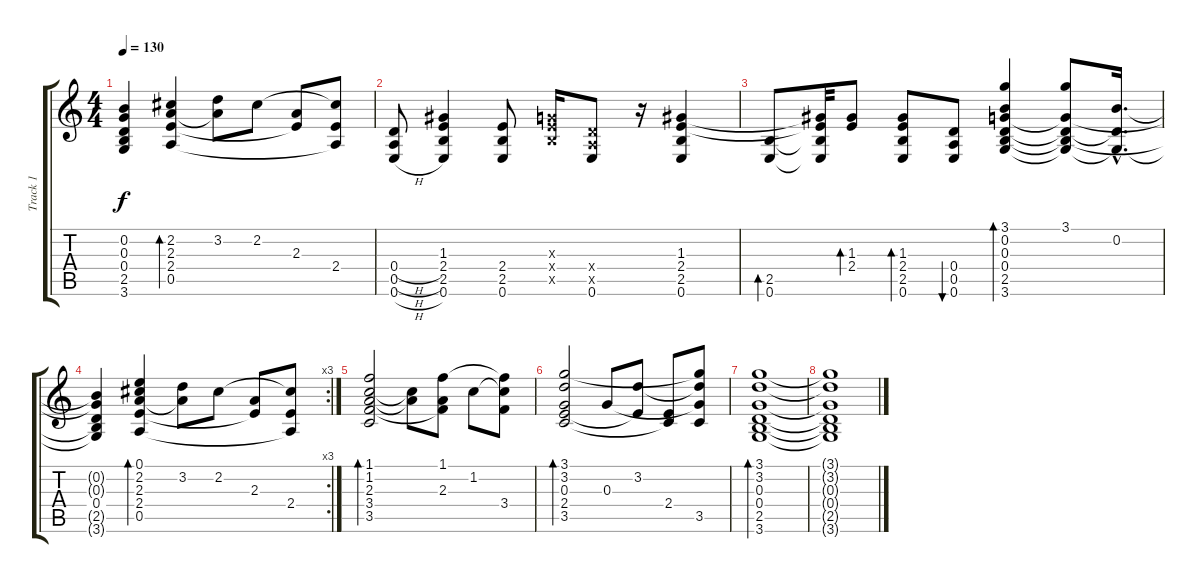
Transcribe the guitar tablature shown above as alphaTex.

\track ("Track 1" "Track 1") {instrument electricguitarjazz}
\staff {score tabs}
\tuning (E4 B3 G3 D3 A2 E2) {hide}
\ts (4 4)
\tempo 130
\clef g2
\ks c
(0.2{t} 0.3{t} 0.4 2.5{t} 3.6{t}).4{dy f} (2.2 2.3 2.4 0.5).4{bd 60} (3.2 2.3{t}).8 2.2.8 (2.3 2.4{t}).8 (2.2{t} 2.4 0.5{t}).8 |
(0.4{h} 0.5{h} 0.6{h}).8 (1.3 2.4 2.5 0.6).4 (2.4 2.5 0.6).8 (0.3{x} 2.4{x} 2.5{x}).16 (0.4{x} 0.5{x} 0.6).8 r.16 (1.3 2.4 2.5 0.6).4 |
(2.5 0.6).8{bd 30} (1.3{t} 2.4{t} 2.5{t} 0.6{t}).32 (1.3 2.4).8{bd 30} (1.3 2.4 2.5 0.6).8{bd 30} (0.4 0.5 0.6).8{bu 60} (3.1 0.2 0.3 0.4 2.5 3.6).4{bd 60} (3.1 0.3{t} 0.4{t} 2.5{t} 3.6{t}).8 (0.2{hac} 0.4{hac t} 3.6{hac t}).16{d} |
\rc 3
(0.2{t} 0.3{t} 0.4 2.5{t} 3.6{t}).4 (0.1 2.2 2.3 2.4 0.5).4{bd 60} (3.2 2.3{t}).8 2.2.8 (2.3 2.4{t}).8 (2.2{t} 2.4 0.5{t}).8 |
(1.1 1.2 2.3 3.4 3.5).2{bd 30} (1.2{t} 2.3{t}).8 (1.1 2.3 3.4{t}).8 1.2.8 (1.1{t} 1.2{t} 3.4).8 |
(3.1 3.2 0.3 2.4 3.5).2{bd 120} 0.3.8 (3.2 2.4{t}).8 (2.4 3.5{t}).8 (3.1{t} 3.2{t} 0.3{t} 3.5).8 |
(3.1 3.2 0.3 0.4 2.5 3.6).1{bd 480} |
(3.1{t} 3.2{t} 0.3{t} 0.4{t} 2.5{t} 3.6{t}).1
